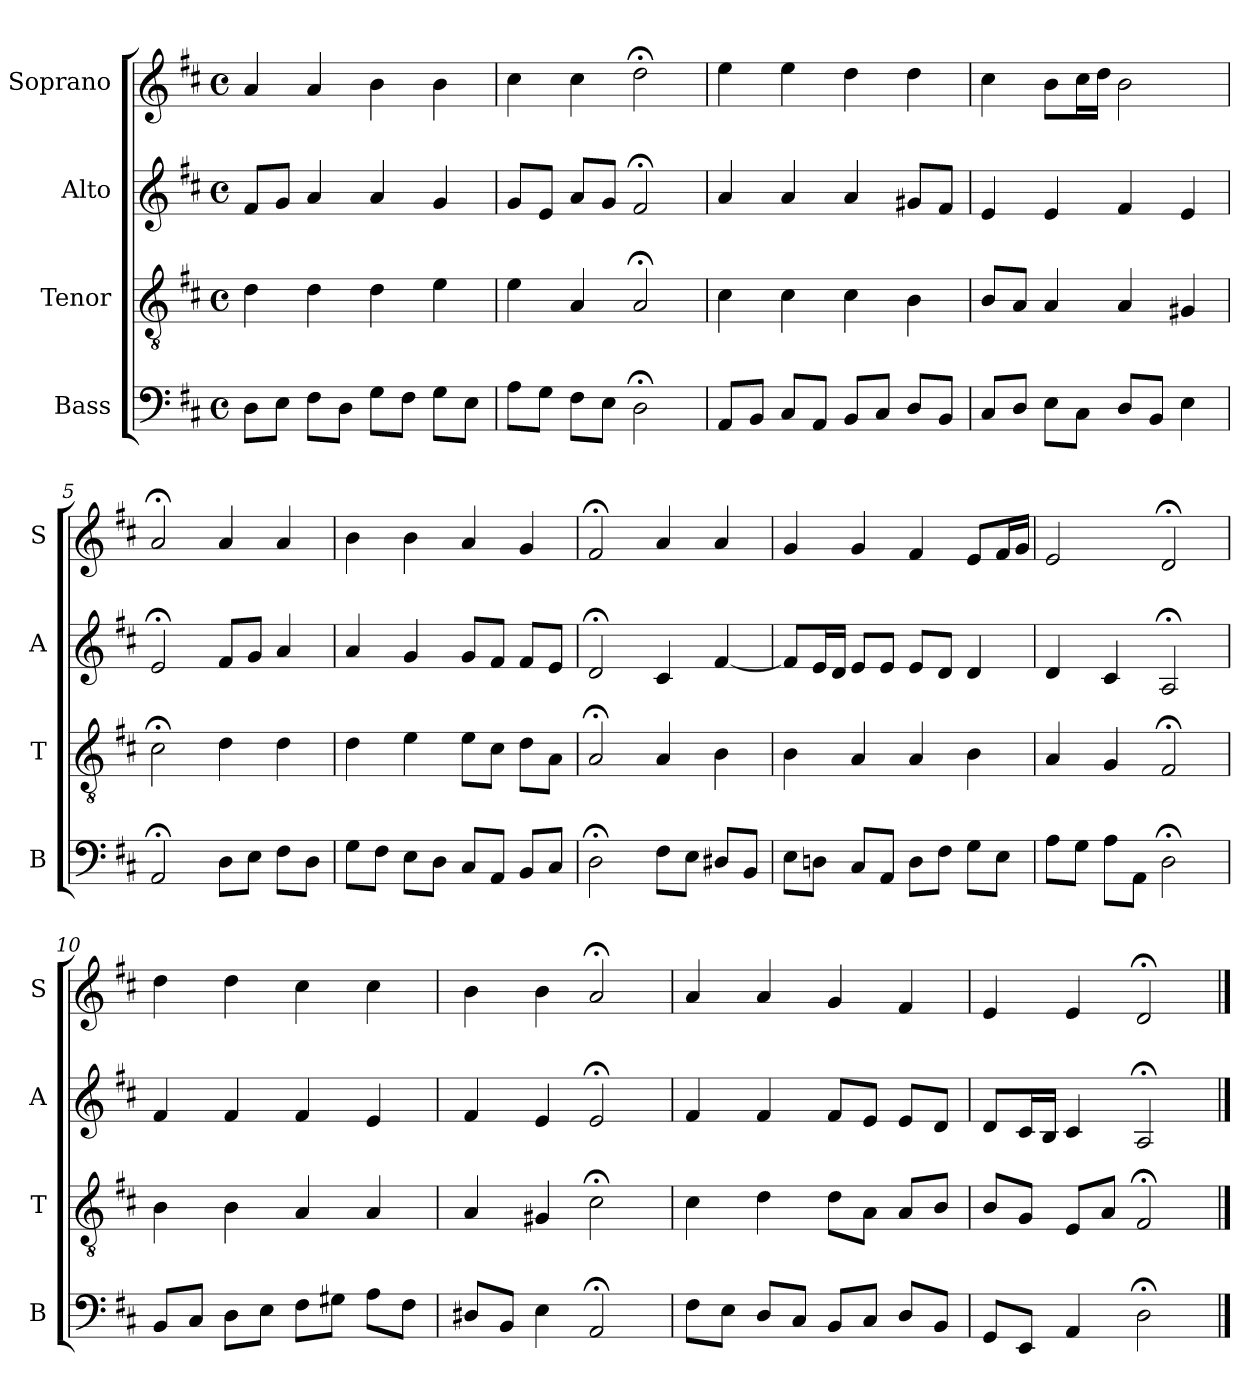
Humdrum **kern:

**kern	**kern	**kern	**kern
*part4	*part3	*part2	*part1
*staff4	*staff3	*staff2	*staff1
*I"Bass	*I"Tenor	*I"Alto	*I"Soprano
*I'B	*I'T	*I'A	*I'S
*clefF4	*clefGv2	*clefG2	*clefG2
*k[f#c#]	*k[f#c#]	*k[f#c#]	*k[f#c#]
*D:	*D:	*D:	*D:
*M4/4	*M4/4	*M4/4	*M4/4
*met(c)	*met(c)	*met(c)	*met(c)
*MM100	*MM100	*MM100	*MM100
=1	=1	=1	=1
8DL	4d	8f#L	4a
8EJ	.	8gJ	.
8F#L	4d	4a	4a
8DJ	.	.	.
8GL	4d	4a	4b
8F#J	.	.	.
8GL	4e	4g	4b
8EJ	.	.	.
=2	=2	=2	=2
8AiL	4ei	8giL	4cc#i
8GJ	.	8eJ	.
8F#L	4A	8aL	4cc#
8EJ	.	8gJ	.
2D;<	2A;<	2f#;<	2dd;<
=3	=3	=3	=3
8AAL	4c#	4a	4ee
8BBJ	.	.	.
8C#L	4c#	4a	4ee
8AAJ	.	.	.
8BBL	4c#	4a	4dd
8C#J	.	.	.
8DL	4B	8g#XL	4dd
8BBJ	.	8f#J	.
=4	=4	=4	=4
8C#L	8BL	4e	4cc#
8DJ	8AJ	.	.
8EL	4A	4e	8bL
8C#J	.	.	16cc#L
.	.	.	16ddJJ
8DL	4A	4f#	2b
8BBJ	.	.	.
4E	4G#X	4e	.
=5	=5	=5	=5
2AA;<	2c#;<	2e;<	2a;<
8DL	4d	8f#L	4a
8EJ	.	8gJ	.
8F#L	4d	4a	4a
8DJ	.	.	.
=6	=6	=6	=6
8GL	4d	4a	4b
8F#J	.	.	.
8EL	4e	4g	4b
8DJ	.	.	.
8C#L	8eL	8gL	4a
8AAJ	8c#J	8f#J	.
8BBL	8dL	8f#L	4g
8C#J	8AJ	8eJ	.
=7	=7	=7	=7
2D;<	2A;<	2d;<	2f#;<
8F#L	4A	4c#	4a
8EJ	.	.	.
8D#XL	4B	[4f#	4a
8BBJ	.	.	.
=8	=8	=8	=8
8EL	4B	8f#L]	4g
8DnJ	.	16eL	.
.	.	16dJJ	.
8C#L	4A	8eL	4g
8AAJ	.	8eJ	.
8DL	4A	8eL	4f#
8F#J	.	8dJ	.
8GL	4B	4d	8eL
8EJ	.	.	16f#L
.	.	.	16gJJ
=9	=9	=9	=9
8AL	4A	4d	2e
8GJ	.	.	.
8AL	4G	4c#	.
8AAJ	.	.	.
2D;<	2F#;<	2A;<	2d;<
=10	=10	=10	=10
8BBL	4B	4f#	4dd
8C#J	.	.	.
8DL	4B	4f#	4dd
8EJ	.	.	.
8F#L	4A	4f#	4cc#
8G#XJ	.	.	.
8AL	4A	4e	4cc#
8F#J	.	.	.
=11	=11	=11	=11
8D#XL	4A	4f#	4b
8BBJ	.	.	.
4E	4G#X	4e	4b
2AA;<	2c#;<	2e;<	2a;<
=12	=12	=12	=12
8F#L	4c#	4f#	4a
8EJ	.	.	.
8DL	4d	4f#	4a
8C#J	.	.	.
8BBL	8dL	8f#L	4g
8C#J	8AJ	8eJ	.
8DL	8AL	8eL	4f#
8BBJ	8BJ	8dJ	.
=13	=13	=13	=13
8GGL	8BL	8dL	4e
8EEJ	8GJ	16c#L	.
.	.	16BJJ	.
4AA	8EL	4c#	4e
.	8AJ	.	.
2D;<	2F#;<	2A;<	2d;<
==	==	==	==
*-	*-	*-	*-
